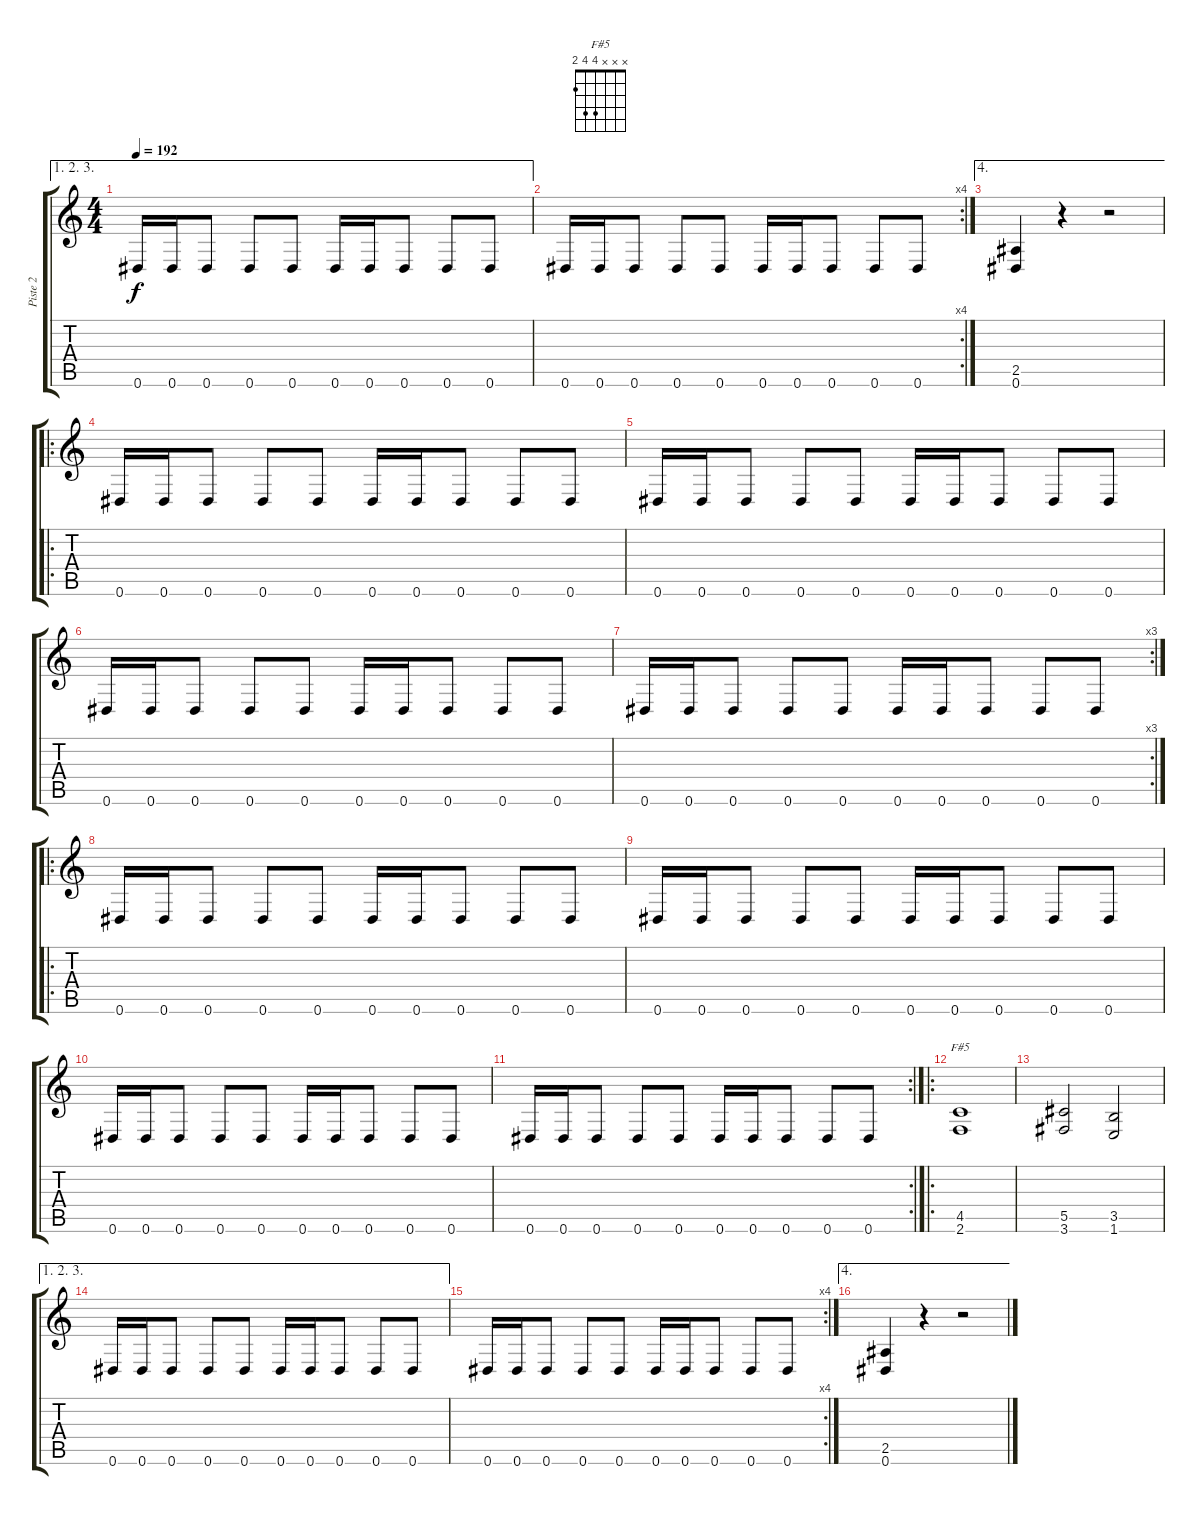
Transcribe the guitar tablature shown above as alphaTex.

\track ("Piste 2" "Piste 2") {instrument distortionguitar}
\staff {score tabs}
\tuning (Eb4 Bb3 Gb3 Db3 Ab2 Eb2) {hide}
\chord ("F#5" x x x 4 4 2)
\ae (1 2 3)
\ts (4 4)
\tempo 192
\clef g2
\ks c
0.6.16{dy f} 0.6.16 0.6.8 0.6.8 0.6.8 0.6.16 0.6.16 0.6.8 0.6.8 0.6.8 |
\rc 4
0.6.16 0.6.16 0.6.8 0.6.8 0.6.8 0.6.16 0.6.16 0.6.8 0.6.8 0.6.8 |
\ae 4
(2.5 0.6).4 r.4 r.2 |
\ro
0.6.16 0.6.16 0.6.8 0.6.8 0.6.8 0.6.16 0.6.16 0.6.8 0.6.8 0.6.8 |
0.6.16 0.6.16 0.6.8 0.6.8 0.6.8 0.6.16 0.6.16 0.6.8 0.6.8 0.6.8 |
0.6.16 0.6.16 0.6.8 0.6.8 0.6.8 0.6.16 0.6.16 0.6.8 0.6.8 0.6.8 |
\rc 3
0.6.16 0.6.16 0.6.8 0.6.8 0.6.8 0.6.16 0.6.16 0.6.8 0.6.8 0.6.8 |
\ro
0.6.16 0.6.16 0.6.8 0.6.8 0.6.8 0.6.16 0.6.16 0.6.8 0.6.8 0.6.8 |
0.6.16 0.6.16 0.6.8 0.6.8 0.6.8 0.6.16 0.6.16 0.6.8 0.6.8 0.6.8 |
0.6.16 0.6.16 0.6.8 0.6.8 0.6.8 0.6.16 0.6.16 0.6.8 0.6.8 0.6.8 |
\rc 2
0.6.16 0.6.16 0.6.8 0.6.8 0.6.8 0.6.16 0.6.16 0.6.8 0.6.8 0.6.8 |
\ro
(4.5 2.6).1{ch "F#5"} |
(5.5 3.6).2 (3.5 1.6).2 |
\ae (1 2 3)
0.6.16 0.6.16 0.6.8 0.6.8 0.6.8 0.6.16 0.6.16 0.6.8 0.6.8 0.6.8 |
\rc 4
0.6.16 0.6.16 0.6.8 0.6.8 0.6.8 0.6.16 0.6.16 0.6.8 0.6.8 0.6.8 |
\ae 4
(2.5 0.6).4 r.4 r.2
